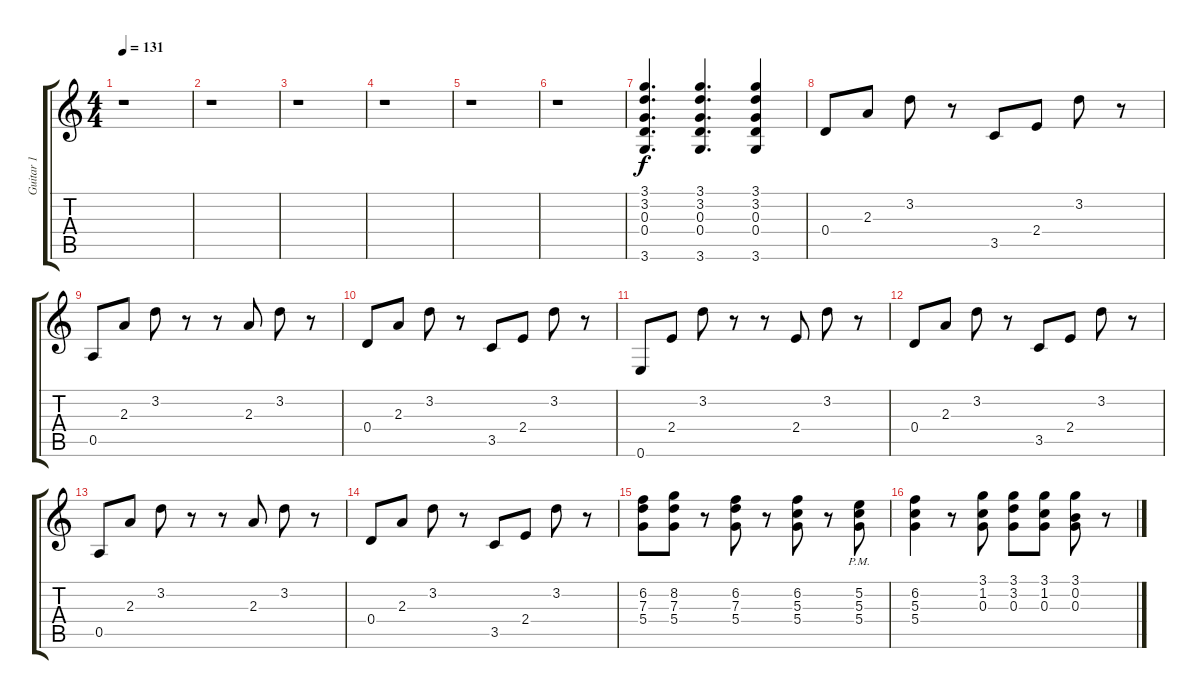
\track ("Guitar 1" "Guitar 1") {instrument overdrivenguitar}
\staff {score tabs}
\tuning (E4 B3 G3 D3 A2 E2) {hide}
\ts (4 4)
\tempo 131
\clef g2
\ks c
r.1{dy f} |
r.1 |
r.1 |
r.1 |
r.1 |
r.1 |
(3.1 3.2 0.3 0.4 3.6).4{d} (3.1 3.2 0.3 0.4 3.6).4{d} (3.1 3.2 0.3 0.4 3.6).4 |
0.4.8 2.3.8 3.2.8 r.8 3.5.8 2.4.8 3.2.8 r.8 |
0.5.8 2.3.8 3.2.8 r.8 r.8 2.3.8 3.2.8 r.8 |
0.4.8 2.3.8 3.2.8 r.8 3.5.8 2.4.8 3.2.8 r.8 |
0.6.8 2.4.8 3.2.8 r.8 r.8 2.4.8 3.2.8 r.8 |
0.4.8 2.3.8 3.2.8 r.8 3.5.8 2.4.8 3.2.8 r.8 |
0.5.8 2.3.8 3.2.8 r.8 r.8 2.3.8 3.2.8 r.8 |
0.4.8 2.3.8 3.2.8 r.8 3.5.8 2.4.8 3.2.8 r.8 |
(6.2 7.3 5.4).8 (8.2 7.3 5.4).8 r.8 (6.2 7.3 5.4).8 r.8 (6.2 5.3 5.4).8 r.8 (5.2{pm} 5.3{pm} 5.4{pm}).8 |
(6.2 5.3 5.4).4 r.8 (3.1 1.2 0.3).8 (3.1 3.2 0.3).8 (3.1 1.2 0.3).8 (3.1 0.2 0.3).8 r.8
